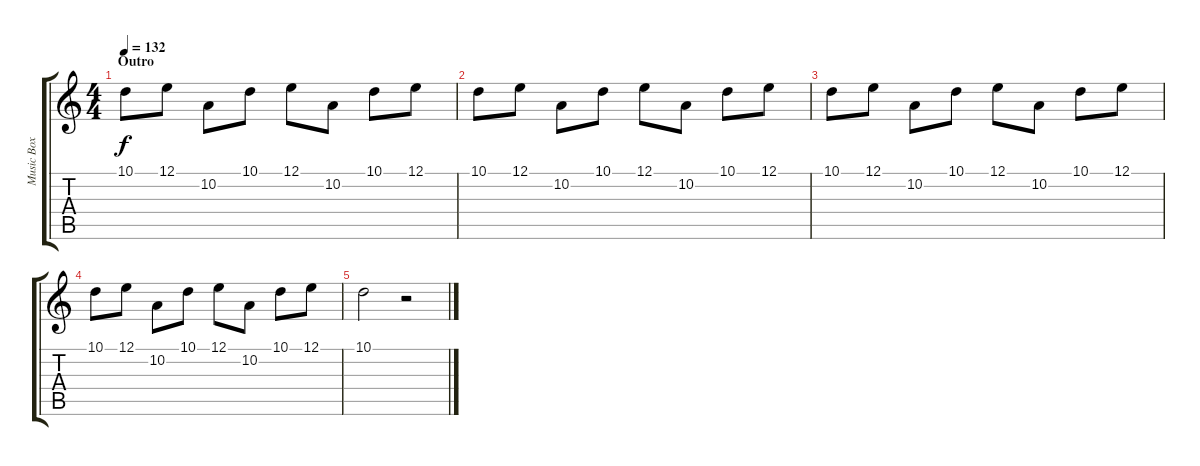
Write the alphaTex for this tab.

\track ("Music Box" "Music Box") {instrument musicbox}
\staff {score tabs}
\tuning (E4 B3 G3 D3 A2 E2) {hide}
\ts (4 4)
\section ("" "Outro")
\tempo 132
\clef g2
\ks c
10.1.8{dy f} 12.1.8 10.2.8 10.1.8 12.1.8 10.2.8 10.1.8 12.1.8 |
10.1.8 12.1.8 10.2.8 10.1.8 12.1.8 10.2.8 10.1.8 12.1.8 |
10.1.8 12.1.8 10.2.8 10.1.8 12.1.8 10.2.8 10.1.8 12.1.8 |
10.1.8 12.1.8 10.2.8 10.1.8 12.1.8 10.2.8 10.1.8 12.1.8 |
10.1.2 r.2
